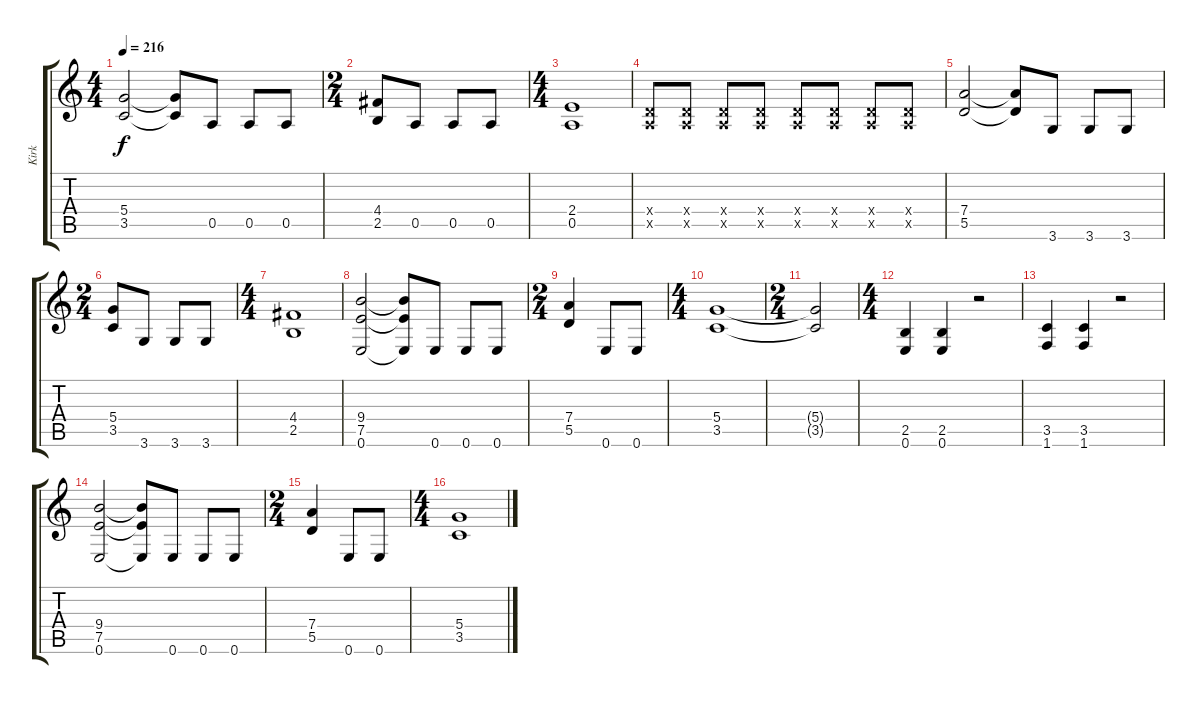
\track ("Kirk" "Kirk") {instrument distortionguitar}
\staff {score tabs}
\tuning (E4 B3 G3 D3 A2 E2) {hide}
\ts (4 4)
\tempo 216
\clef g2
\ks c
(5.4 3.5).2{dy f} (5.4{t} 3.5{t}).8 0.5.8 0.5.8 0.5.8 |
\ts (2 4)
(4.4 2.5).8 0.5.8 0.5.8 0.5.8 |
\ts (4 4)
(2.4 0.5).1 |
(0.4{x} 0.5{x}).8 (0.4{x} 0.5{x}).8 (0.4{x} 0.5{x}).8 (0.4{x} 0.5{x}).8 (0.4{x} 0.5{x}).8 (0.4{x} 0.5{x}).8 (0.4{x} 0.5{x}).8 (0.4{x} 0.5{x}).8 |
(7.4 5.5).2 (7.4{t} 5.5{t}).8 3.6.8 3.6.8 3.6.8 |
\ts (2 4)
(5.4 3.5).8 3.6.8 3.6.8 3.6.8 |
\ts (4 4)
(4.4 2.5).1 |
(9.4 7.5 0.6).2 (9.4{t} 7.5{t} 0.6{t}).8 0.6.8 0.6.8 0.6.8 |
\ts (2 4)
(7.4 5.5).4 0.6.8 0.6.8 |
\ts (4 4)
(5.4 3.5).1 |
\ts (2 4)
(5.4{t} 3.5{t}).2 |
\ts (4 4)
(2.5 0.6).4 (2.5 0.6).4 r.2 |
(3.5 1.6).4 (3.5 1.6).4 r.2 |
(9.4 7.5 0.6).2 (9.4{t} 7.5{t} 0.6{t}).8 0.6.8 0.6.8 0.6.8 |
\ts (2 4)
(7.4 5.5).4 0.6.8 0.6.8 |
\ts (4 4)
(5.4 3.5).1
